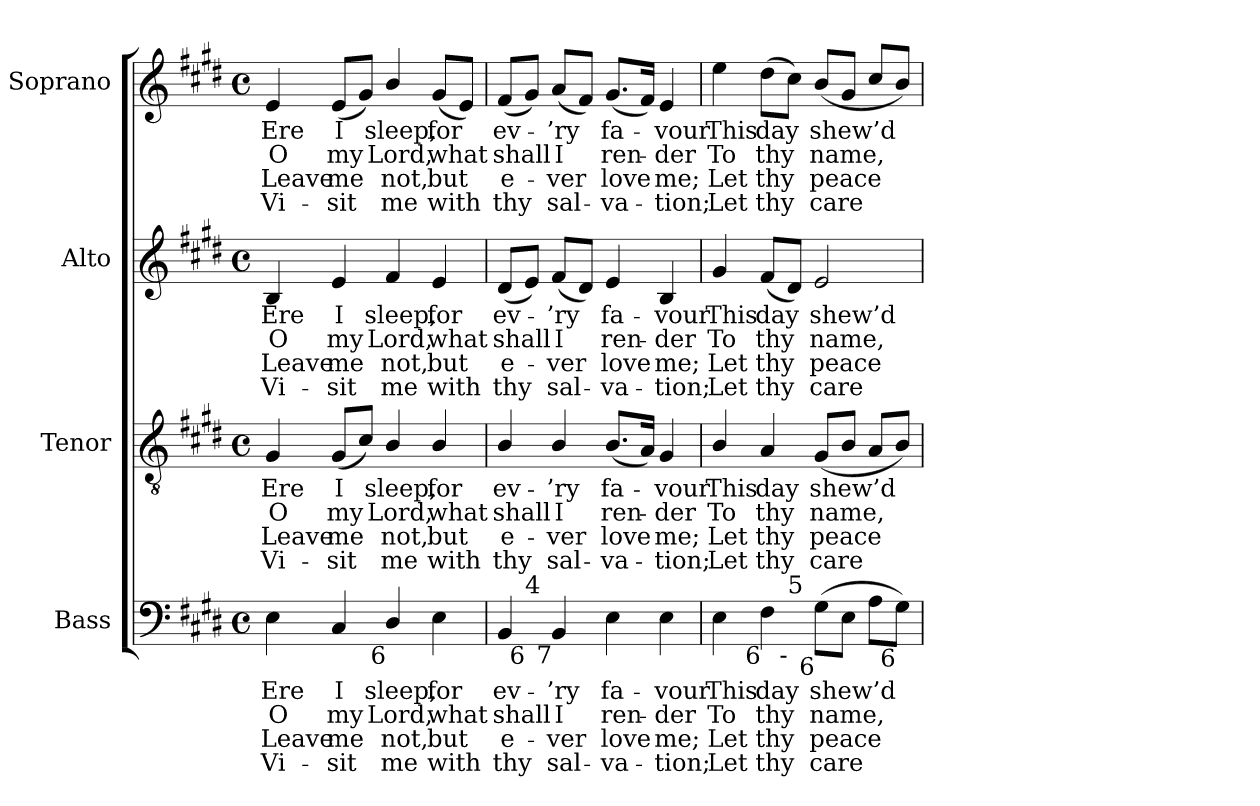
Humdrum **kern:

**kern	**text	**text	**text	**text	**kern	**text	**text	**text	**text	**kern	**text	**text	**text	**text	**kern	**text	**text	**text	**text
*part4	*part4	*part4	*part4	*part4	*part3	*part3	*part3	*part3	*part3	*part2	*part2	*part2	*part2	*part2	*part1	*part1	*part1	*part1	*part1
*staff4	*staff4	*staff4	*staff4	*staff4	*staff3	*staff3	*staff3	*staff3	*staff3	*staff2	*staff2	*staff2	*staff2	*staff2	*staff1	*staff1	*staff1	*staff1	*staff1
*I"Bass	*	*	*	*	*I"Tenor	*	*	*	*	*I"Alto	*	*	*	*	*I"Soprano	*	*	*	*
*I'B.	*	*	*	*	*I'T.	*	*	*	*	*I'A.	*	*	*	*	*I'S.	*	*	*	*
!!LO:PB:g=z
*clefF4	*	*	*	*	*clefGv2	*	*	*	*	*clefG2	*	*	*	*	*clefG2	*	*	*	*
*	*	*	*	*	*ITrd7c12	*	*	*	*	*	*	*	*	*	*	*	*	*	*
*k[f#c#g#d#]	*	*	*	*	*k[f#c#g#d#]	*	*	*	*	*k[f#c#g#d#]	*	*	*	*	*k[f#c#g#d#]	*	*	*	*
*E:	*	*	*	*	*E:	*	*	*	*	*E:	*	*	*	*	*E:	*	*	*	*
*M4/4	*	*	*	*	*M4/4	*	*	*	*	*M4/4	*	*	*	*	*M4/4	*	*	*	*
*met(c)	*	*	*	*	*met(c)	*	*	*	*	*met(c)	*	*	*	*	*met(c)	*	*	*	*
=1	=1	=1	=1	=1	=1	=1	=1	=1	=1	=1	=1	=1	=1	=1	=1	=1	=1	=1	=1
!	!LO:LY:b:color=#000000	!LO:LY:b:color=#000000	!LO:LY:b:color=#000000	!LO:LY:b:color=#000000	!	!	!	!	!	!	!	!	!	!	!	!	!	!	!
!	!	!	!	!	!	!LO:LY:b:color=#000000	!LO:LY:b:color=#000000	!LO:LY:b:color=#000000	!LO:LY:b:color=#000000	!	!	!	!	!	!	!	!	!	!
!	!	!	!	!	!	!	!	!	!	!	!LO:LY:b:color=#000000	!LO:LY:b:color=#000000	!LO:LY:b:color=#000000	!LO:LY:b:color=#000000	!	!	!	!	!
!	!	!	!	!	!	!	!	!	!	!	!	!	!	!	!	!LO:LY:b:color=#000000	!LO:LY:b:color=#000000	!LO:LY:b:color=#000000	!LO:LY:b:color=#000000
4Ei\	Ere	O	Leave	Vi-	4GG#i/	Ere	O	Leave	Vi-	4Bi/	Ere	O	Leave	Vi-	4ei/	Ere	O	Leave	Vi-
!	!LO:LY:b:color=#000000	!LO:LY:b:color=#000000	!LO:LY:b:color=#000000	!LO:LY:b:color=#000000	!	!	!	!	!	!	!	!	!	!	!	!	!	!	!
!	!	!	!	!	!	!LO:LY:b:color=#000000	!LO:LY:b:color=#000000	!LO:LY:b:color=#000000	!LO:LY:b:color=#000000	!	!	!	!	!	!	!	!	!	!
!	!	!	!	!	!	!	!	!	!	!	!LO:LY:b:color=#000000	!LO:LY:b:color=#000000	!LO:LY:b:color=#000000	!LO:LY:b:color=#000000	!	!	!	!	!
!	!	!	!	!	!	!	!	!	!	!	!	!	!	!	!	!LO:LY:b:color=#000000	!LO:LY:b:color=#000000	!LO:LY:b:color=#000000	!LO:LY:b:color=#000000
4C#i/	I	my	-me	sit	(8GG#i/L	I	my	-me	sit	4ei/	I	my	-me	sit	(8ei/L	I	my	-me	sit
.	.	.	.	.	8C#i/J)	.	.	.	.	.	.	.	.	.	8g#i/J)	.	.	.	.
!	!LO:LY:b:color=#000000	!LO:LY:b:color=#000000	!LO:LY:b:color=#000000	!LO:LY:b:color=#000000	!	!	!	!	!	!	!	!	!	!	!	!	!	!	!
!	!	!	!	!	!	!LO:LY:b:color=#000000	!LO:LY:b:color=#000000	!LO:LY:b:color=#000000	!LO:LY:b:color=#000000	!	!	!	!	!	!	!	!	!	!
!	!	!	!	!	!	!	!	!	!	!	!LO:LY:b:color=#000000	!LO:LY:b:color=#000000	!LO:LY:b:color=#000000	!LO:LY:b:color=#000000	!	!	!	!	!
!LO:TX:b:rj:t=6	!	!	!	!	!	!	!	!	!	!	!	!	!	!	!	!	!	!	!
!	!	!	!	!	!	!	!	!	!	!	!	!	!	!	!	!LO:LY:b:color=#000000	!LO:LY:b:color=#000000	!LO:LY:b:color=#000000	!LO:LY:b:color=#000000
4D#i/	sleep,	Lord,	not,	me	4BBi/	sleep,	Lord,	not,	me	4f#i/	sleep,	Lord,	not,	me	4bi/	sleep,	Lord,	not,	me
!	!LO:LY:b:color=#000000	!LO:LY:b:color=#000000	!LO:LY:b:color=#000000	!LO:LY:b:color=#000000	!	!	!	!	!	!	!	!	!	!	!	!	!	!	!
!	!	!	!	!	!	!LO:LY:b:color=#000000	!LO:LY:b:color=#000000	!LO:LY:b:color=#000000	!LO:LY:b:color=#000000	!	!	!	!	!	!	!	!	!	!
!	!	!	!	!	!	!	!	!	!	!	!LO:LY:b:color=#000000	!LO:LY:b:color=#000000	!LO:LY:b:color=#000000	!LO:LY:b:color=#000000	!	!	!	!	!
!	!	!	!	!	!	!	!	!	!	!	!	!	!	!	!	!LO:LY:b:color=#000000	!LO:LY:b:color=#000000	!LO:LY:b:color=#000000	!LO:LY:b:color=#000000
4Ei\	for	what	but	with	4BBi/	for	what	but	with	4ei/	for	what	but	with	(8g#i/L	for	what	but	with
.	.	.	.	.	.	.	.	.	.	.	.	.	.	.	8ei/J)	.	.	.	.
=2	=2	=2	=2	=2	=2	=2	=2	=2	=2	=2	=2	=2	=2	=2	=2	=2	=2	=2	=2
!	!LO:LY:b:color=#000000	!LO:LY:b:color=#000000	!LO:LY:b:color=#000000	!LO:LY:b:color=#000000	!	!	!	!	!	!	!	!	!	!	!	!	!	!	!
!	!	!	!	!	!	!LO:LY:b:color=#000000	!LO:LY:b:color=#000000	!LO:LY:b:color=#000000	!LO:LY:b:color=#000000	!	!	!	!	!	!	!	!	!	!
!	!	!	!	!	!	!	!	!	!	!	!LO:LY:b:color=#000000	!LO:LY:b:color=#000000	!LO:LY:b:color=#000000	!LO:LY:b:color=#000000	!	!	!	!	!
!LO:TX:b:rj:t=5	!	!	!	!	!	!	!	!	!	!	!	!	!	!	!	!	!	!	!
!LO:TX:t=3	!	!	!	!	!	!	!	!	!	!	!	!	!	!	!	!	!	!	!
!	!	!	!	!	!	!	!	!	!	!	!	!	!	!	!	!LO:LY:b:color=#000000	!LO:LY:b:color=#000000	!LO:LY:b:color=#000000	!LO:LY:b:color=#000000
*^	*	*	*	*	*	*	*	*	*	*	*	*	*	*	*	*	*	*	*
4BBi/	8ryy	ev-	shall	e-	-thy	4BBi/	ev-	shall	e-	-thy	(8d#i/L	ev-	shall	e-	-thy	(8f#i/L	ev-	shall	e-	-thy
!	!LO:TX:b:rj:t=6	!	!	!	!	!	!	!	!	!	!	!	!	!	!	!	!	!	!	!
!	!LO:TX:t=4	!	!	!	!	!	!	!	!	!	!	!	!	!	!	!	!	!	!	!
.	2..ryy	.	.	.	.	.	.	.	.	.	8ei/J)	.	.	.	.	8g#i/J)	.	.	.	.
!	!	!LO:LY:b:color=#000000	!LO:LY:b:color=#000000	!LO:LY:b:color=#000000	!LO:LY:b:color=#000000	!	!	!	!	!	!	!	!	!	!	!	!	!	!	!
!	!	!	!	!	!	!	!LO:LY:b:color=#000000	!LO:LY:b:color=#000000	!LO:LY:b:color=#000000	!LO:LY:b:color=#000000	!	!	!	!	!	!	!	!	!	!
!	!	!	!	!	!	!	!	!	!	!	!	!LO:LY:b:color=#000000	!LO:LY:b:color=#000000	!LO:LY:b:color=#000000	!LO:LY:b:color=#000000	!	!	!	!	!
!LO:TX:b:rj:t=7	!	!	!	!	!	!	!	!	!	!	!	!	!	!	!	!	!	!	!	!
!	!	!	!	!	!	!	!	!	!	!	!	!	!	!	!	!	!LO:LY:b:color=#000000	!LO:LY:b:color=#000000	!LO:LY:b:color=#000000	!LO:LY:b:color=#000000
4BBi/	.	-’ry	I	ver	sal-	4BBi/	-’ry	I	ver	sal-	(8f#i/L	-’ry	I	ver	sal-	(8ai/L	-’ry	I	ver	sal-
.	.	.	.	.	.	.	.	.	.	.	8d#i/J)	.	.	.	.	8f#i/J)	.	.	.	.
!	!	!LO:LY:b:color=#000000	!LO:LY:b:color=#000000	!LO:LY:b:color=#000000	!LO:LY:b:color=#000000	!	!	!	!	!	!	!	!	!	!	!	!	!	!	!
!	!	!	!	!	!	!	!LO:LY:b:color=#000000	!LO:LY:b:color=#000000	!LO:LY:b:color=#000000	!LO:LY:b:color=#000000	!	!	!	!	!	!	!	!	!	!
!	!	!	!	!	!	!	!	!	!	!	!	!LO:LY:b:color=#000000	!LO:LY:b:color=#000000	!LO:LY:b:color=#000000	!LO:LY:b:color=#000000	!	!	!	!	!
!	!	!	!	!	!	!	!	!	!	!	!	!	!	!	!	!	!LO:LY:b:color=#000000	!LO:LY:b:color=#000000	!LO:LY:b:color=#000000	!LO:LY:b:color=#000000
4Ei\	.	fa-	ren-	-love	va-	(8.BBi/L	fa-	ren-	-love	va-	4ei/	fa-	ren-	-love	va-	(8.g#i/L	fa-	ren-	-love	va-
.	.	.	.	.	.	16AAi/Jk)	.	.	.	.	.	.	.	.	.	16f#i/Jk)	.	.	.	.
!	!	!LO:LY:b:color=#000000	!LO:LY:b:color=#000000	!LO:LY:b:color=#000000	!LO:LY:b:color=#000000	!	!	!	!	!	!	!	!	!	!	!	!	!	!	!
!	!	!	!	!	!	!	!LO:LY:b:color=#000000	!LO:LY:b:color=#000000	!LO:LY:b:color=#000000	!LO:LY:b:color=#000000	!	!	!	!	!	!	!	!	!	!
!	!	!	!	!	!	!	!	!	!	!	!	!LO:LY:b:color=#000000	!LO:LY:b:color=#000000	!LO:LY:b:color=#000000	!LO:LY:b:color=#000000	!	!	!	!	!
!	!	!	!	!	!	!	!	!	!	!	!	!	!	!	!	!	!LO:LY:b:color=#000000	!LO:LY:b:color=#000000	!LO:LY:b:color=#000000	!LO:LY:b:color=#000000
4Ei\	.	-vour	-der	-me;	tion;	4GG#i/	-vour	-der	-me;	tion;	4Bi/	-vour	-der	-me;	tion;	4ei/	-vour	-der	-me;	tion;
=3	=3	=3	=3	=3	=3	=3	=3	=3	=3	=3	=3	=3	=3	=3	=3	=3	=3	=3	=3	=3
!	!	!LO:LY:b:color=#000000	!LO:LY:b:color=#000000	!LO:LY:b:color=#000000	!LO:LY:b:color=#000000	!	!	!	!	!	!	!	!	!	!	!	!	!	!	!
!	!	!	!	!	!	!	!LO:LY:b:color=#000000	!LO:LY:b:color=#000000	!LO:LY:b:color=#000000	!LO:LY:b:color=#000000	!	!	!	!	!	!	!	!	!	!
!	!	!	!	!	!	!	!	!	!	!	!	!LO:LY:b:color=#000000	!LO:LY:b:color=#000000	!LO:LY:b:color=#000000	!LO:LY:b:color=#000000	!	!	!	!	!
!	!	!	!	!	!	!	!	!	!	!	!	!	!	!	!	!	!LO:LY:b:color=#000000	!LO:LY:b:color=#000000	!LO:LY:b:color=#000000	!LO:LY:b:color=#000000
4Ei\	4.ryy	This	To	Let	Let	4BBi/	This	To	Let	Let	4g#i/	This	To	Let	Let	4eei\	This	To	Let	Let
!	!	!LO:LY:b:color=#000000	!LO:LY:b:color=#000000	!LO:LY:b:color=#000000	!LO:LY:b:color=#000000	!	!	!	!	!	!	!	!	!	!	!	!	!	!	!
!	!	!	!	!	!	!	!LO:LY:b:color=#000000	!LO:LY:b:color=#000000	!LO:LY:b:color=#000000	!LO:LY:b:color=#000000	!	!	!	!	!	!	!	!	!	!
!	!	!	!	!	!	!	!	!	!	!	!	!LO:LY:b:color=#000000	!LO:LY:b:color=#000000	!LO:LY:b:color=#000000	!LO:LY:b:color=#000000	!	!	!	!	!
!LO:TX:b:rj:t=6	!	!	!	!	!	!	!	!	!	!	!	!	!	!	!	!	!	!	!	!
!	!	!	!	!	!	!	!	!	!	!	!	!	!	!	!	!	!LO:LY:b:color=#000000	!LO:LY:b:color=#000000	!LO:LY:b:color=#000000	!LO:LY:b:color=#000000
4F#i\	.	day	thy	thy	thy	4AAi/	day	thy	thy	thy	(8f#i/L	day	thy	thy	thy	(8dd#i\L	day	thy	thy	thy
!	!LO:TX:b:rj:t=-	!	!	!	!	!	!	!	!	!	!	!	!	!	!	!	!	!	!	!
!	!LO:TX:t=5	!	!	!	!	!	!	!	!	!	!	!	!	!	!	!	!	!	!	!
.	2ryy	.	.	.	.	.	.	.	.	.	8d#i/J)	.	.	.	.	8cc#i\J)	.	.	.	.
!	!	!LO:LY:b:color=#000000	!LO:LY:b:color=#000000	!LO:LY:b:color=#000000	!LO:LY:b:color=#000000	!	!	!	!	!	!	!	!	!	!	!	!	!	!	!
!	!	!	!	!	!	!	!LO:LY:b:color=#000000	!LO:LY:b:color=#000000	!LO:LY:b:color=#000000	!LO:LY:b:color=#000000	!	!	!	!	!	!	!	!	!	!
!	!	!	!	!	!	!	!	!	!	!	!	!LO:LY:b:color=#000000	!LO:LY:b:color=#000000	!LO:LY:b:color=#000000	!LO:LY:b:color=#000000	!	!	!	!	!
!LO:TX:b:rj:t=6	!	!	!	!	!	!	!	!	!	!	!	!	!	!	!	!	!	!	!	!
!	!	!	!	!	!	!	!	!	!	!	!	!	!	!	!	!	!LO:LY:b:color=#000000	!LO:LY:b:color=#000000	!LO:LY:b:color=#000000	!LO:LY:b:color=#000000
(8G#i\L	.	shew’d	name,	peace	care	(8GG#i/L	shew’d	name,	peace	care	2ei/	shew’d	name,	peace	care	(8bi/L	shew’d	name,	peace	care
8Ei\J	.	.	.	.	.	8BBi/J	.	.	.	.	.	.	.	.	.	8g#i/J	.	.	.	.
8Ai\L	.	.	.	.	.	8AAi/L	.	.	.	.	.	.	.	.	.	8cc#i/L	.	.	.	.
!LO:TX:b:rj:t=6	!	!	!	!	!	!	!	!	!	!	!	!	!	!	!	!	!	!	!	!
8G#i\J)	8ryy	.	.	.	.	8BBi/J)	.	.	.	.	.	.	.	.	.	8bi/J)	.	.	.	.
*v	*v	*	*	*	*	*	*	*	*	*	*	*	*	*	*	*	*	*	*	*
=	=	=	=	=	=	=	=	=	=	=	=	=	=	=	=	=	=	=	=
*-	*-	*-	*-	*-	*-	*-	*-	*-	*-	*-	*-	*-	*-	*-	*-	*-	*-	*-	*-
